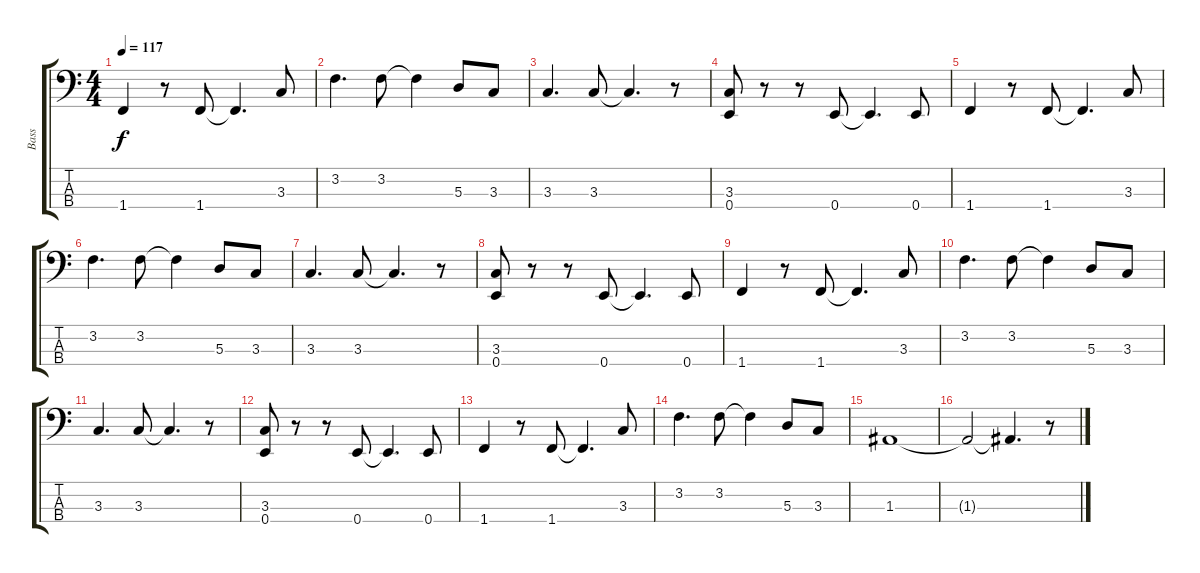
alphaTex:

\track ("Bass" "Bass") {instrument electricbassfinger}
\staff {score tabs}
\tuning (G2 D2 A1 E1) {hide}
\ts (4 4)
\tempo 117
\clef f4
\ks c
1.4.4{dy f} r.8 1.4.8 1.4{t}.4{d} 3.3.8 |
3.2.4{d} 3.2.8 3.2{t}.4 5.3.8 3.3.8 |
3.3.4{d} 3.3.8 3.3{t}.4{d} r.8 |
(3.3 0.4).8 r.8 r.8 0.4.8 0.4{t}.4{d} 0.4.8 |
1.4.4 r.8 1.4.8 1.4{t}.4{d} 3.3.8 |
3.2.4{d} 3.2.8 3.2{t}.4 5.3.8 3.3.8 |
3.3.4{d} 3.3.8 3.3{t}.4{d} r.8 |
(3.3 0.4).8 r.8 r.8 0.4.8 0.4{t}.4{d} 0.4.8 |
1.4.4 r.8 1.4.8 1.4{t}.4{d} 3.3.8 |
3.2.4{d} 3.2.8 3.2{t}.4 5.3.8 3.3.8 |
3.3.4{d} 3.3.8 3.3{t}.4{d} r.8 |
(3.3 0.4).8 r.8 r.8 0.4.8 0.4{t}.4{d} 0.4.8 |
1.4.4 r.8 1.4.8 1.4{t}.4{d} 3.3.8 |
3.2.4{d} 3.2.8 3.2{t}.4 5.3.8 3.3.8 |
1.3.1 |
1.3{t}.2 1.3{t}.4{d} r.8
